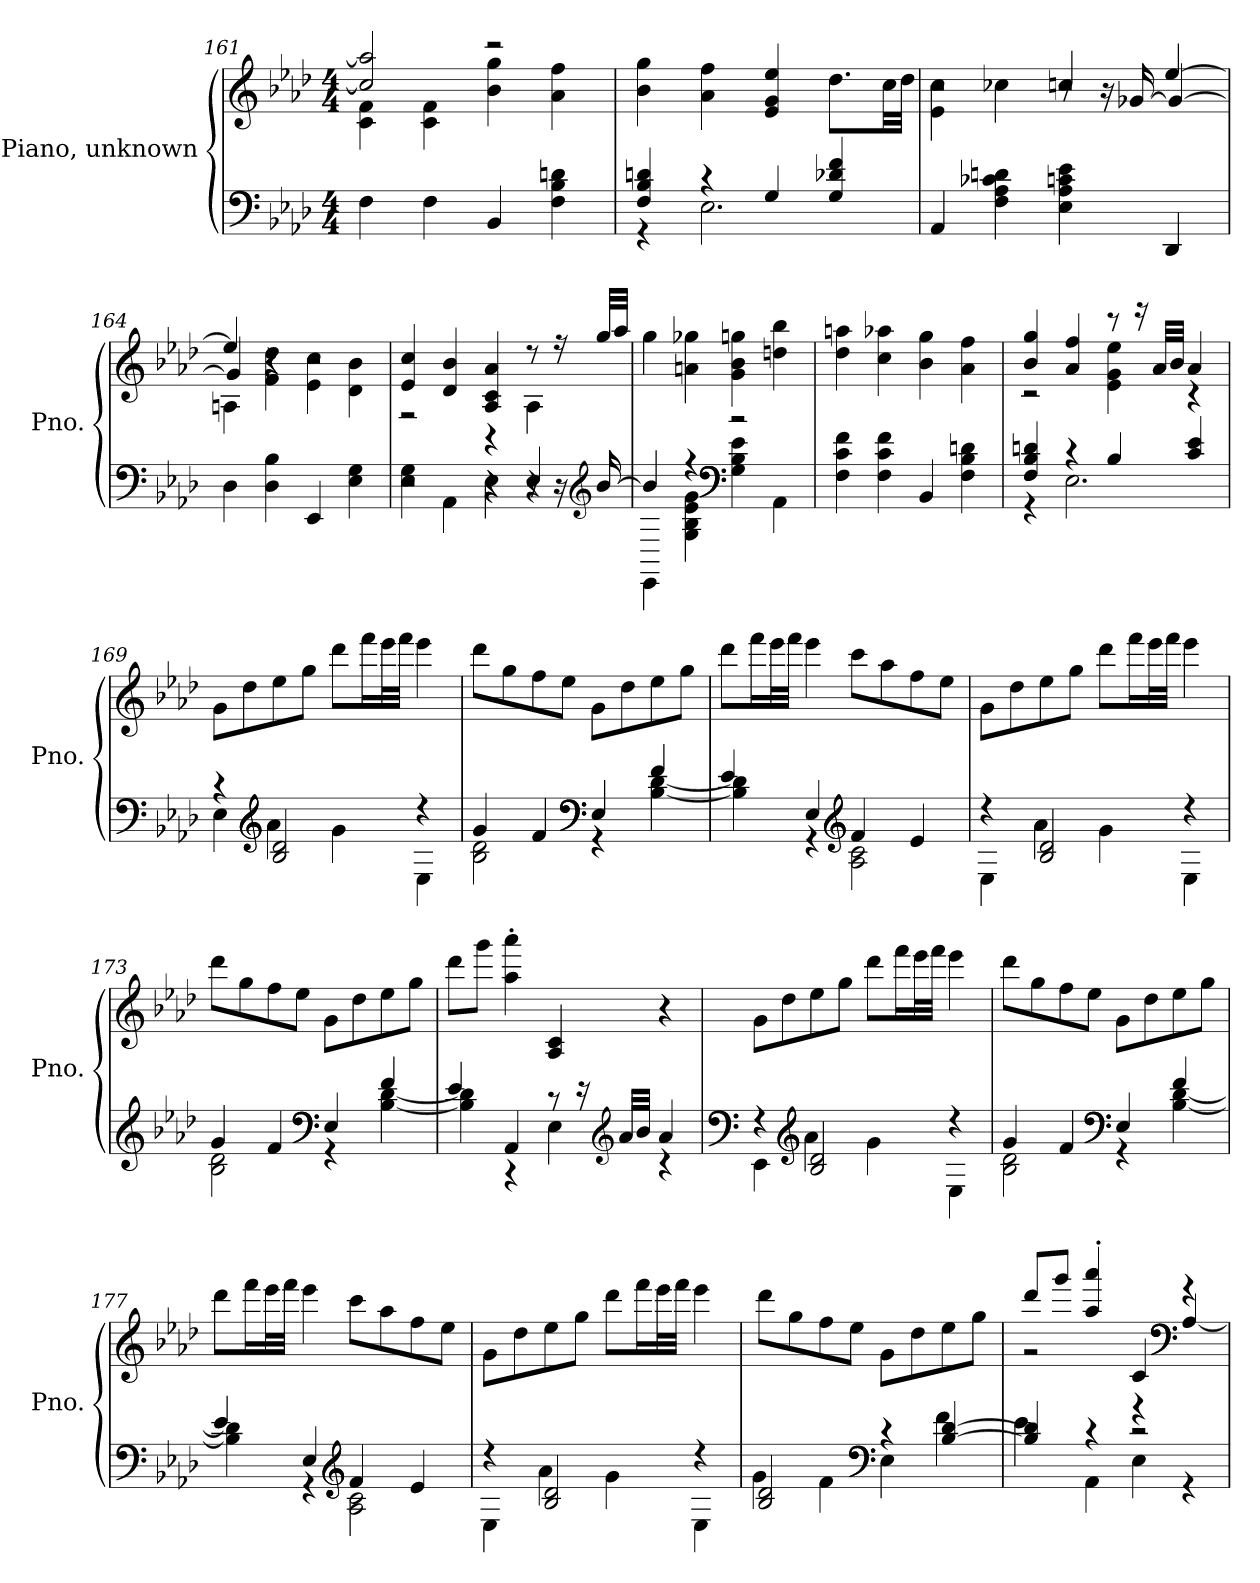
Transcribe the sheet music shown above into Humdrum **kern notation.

**kern	**kern
*part1	*part1
*staff2	*staff1
*I"Piano, unknown	*
*I'Pno.	*
*clefF4	*clefG2
*k[b-e-a-d-]	*k[b-e-a-d-]
*M4/4	*M4/4
=161	=161
*	*^
4F\	2cc/] 2aa-/]	4c\ 4f\
4F\	.	4c\ 4f\
4BB-/	2r	4b-\ 4gg\
4F\ 4B-\ 4dn\	.	4a-\ 4ff\
*	*v	*v
=162	=162
*^	*
4F/ 4B-/ 4dn/	4r	4b-\ 4gg\
4r	2.E-\	4a-\ 4ff\
4G/	.	4e-/ 4g/ 4ee-/
4G/ 4d-X/ 4f/	.	8.dd-\L
.	.	32cc\LL
.	.	32dd-\JJJ
*v	*v	*
=163	=163
*	*^
*	*	*^
4AA-/	2r	4e-\ 4cc\	2r
4F\ 4A-\ 4c-X\ 4dn\	.	4cc-X\	.
4E-\ 4A-\ 4cn\ 4e-\	4ccn/	2r	8r
.	.	.	16r
.	.	.	[16g-X/
4DD-/	[4ee-/	.	4g-/_
=164	=164	=164	=164
4D-\	4ee-/]	4An\	4g-/]
4D-\ 4B-\	4r	4f\ 4dd-\	4r
4EE-/	2r	4e-\ 4cc\	2r
4E-\ 4G\	.	4d-\ 4b-\	.
*	*	*v	*v
!!LO:LB:g=z
=165	=165	=165
*^	*	*
*	*^	*	*
2r	4E-\ 4G\	2r	4e-/ 4cc/	2r
.	4AA-\	.	4d-/ 4b-/	.
4r	4E-\	4r	4A-/ 4c/ 4a-/	4r
8r	4r	4E-/	8r	4A-\
16r	.	.	16r	.
*clefG2	*	*	*	*
[16b-/	.	.	32gg/LLL	.
.	.	.	32aa-/JJJ	.
*	*v	*v	*	*
*	*	*v	*v
=166	=166	=166
4b-/]	4EE-\	4gg\
4r	4G\ 4B-\ 4e-\ 4g\	4an\ 4gg-X\
*clefF4	*	*
2r	4G\ 4B-\ 4e-\	4g\ 4b-\ 4ggn\
.	4AA-\	4ddn\ 4bb-\
*v	*v	*
=167	=167
4F\ 4c\ 4f\	4dd-\ 4aan\
4F\ 4c\ 4f\	4cc\ 4aa-X\
4BB-/	4b-\ 4gg\
4F\ 4B-\ 4dn\	4a-\ 4ff\
=168	=168
*^	*^
4F/ 4B-/ 4dn/	4r	4b-/ 4gg/	2r
4r	2.E-\	4a-/ 4ff/	.
4B-/	.	8r	4e-\ 4g\ 4ee-\
.	.	16r	.
.	.	32a-/LLL	.
.	.	32b-/JJJ	.
4c/ 4e-/	.	4a-/	4r
*	*	*v	*v
!!LO:PB:g=z
=169	=169	=169
4r	4E-\	8g\L
.	.	8dd-\
*clefG2	*	*
2B-/ 2d-/	4a-\	8ee-\
.	.	8gg\J
.	4g\	8ddd-\L
.	.	16fff\L
.	.	32eee-\L
.	.	32fff\JJJ
4r	4E-\	4eee-\
=170	=170	=170
4g/	2B-\ 2d-\	8ddd-\L
.	.	8gg\
4f/	.	8ff\
.	.	8ee-\J
*clefF4	*	*
4E-/	4r	8g\L
.	.	8dd-\
4f/	[4B-\ [4d-\	8ee-\
.	.	8gg\J
=171	=171	=171
4e-/	4B-\] 4d-\]	8ddd-\L
.	.	16fff\L
.	.	32eee-\L
.	.	32fff\JJJ
4E-/	4r	4eee-\
*clefG2	*	*
4f/	2A-\ 2c\	8ccc\L
.	.	8aa-\
4e-/	.	8ff\
.	.	8ee-\J
!!LO:LB:g=z
=172	=172	=172
4r	4E-\	8g\L
.	.	8dd-\
2B-/ 2d-/	4a-\	8ee-\
.	.	8gg\J
.	4g\	8ddd-\L
.	.	16fff\L
.	.	32eee-\L
.	.	32fff\JJJ
4r	4E-\	4eee-\
=173	=173	=173
4g/	2B-\ 2d-\	8ddd-\L
.	.	8gg\
4f/	.	8ff\
.	.	8ee-\J
*clefF4	*	*
4E-/	4r	8g\L
.	.	8dd-\
4f/	[4B-\ [4d-\	8ee-\
.	.	8gg\J
=174	=174	=174
4e-/	4B-\] 4d-\]	8ddd-\L
.	.	8ggg\J
4AA-/	4r	4aa-\' 4aaa-\'
8r	4E-\	4A-/ 4c/
16r	.	.
*clefG2	*	*
32a-/LLL	.	.
32b-/JJJ	.	.
4a-/	4r	4r
!!LO:LB:g=z
=175	=175	=175
*clefF4	*	*
4r	4EE-\	8g\L
.	.	8dd-\
*clefG2	*	*
2B-/ 2d-/	4a-\	8ee-\
.	.	8gg\J
.	4g\	8ddd-\L
.	.	16fff\L
.	.	32eee-\L
.	.	32fff\JJJ
4r	4E-\	4eee-\
=176	=176	=176
4g/	2B-\ 2d-\	8ddd-\L
.	.	8gg\
4f/	.	8ff\
.	.	8ee-\J
*clefF4	*	*
4E-/	4r	8g\L
.	.	8dd-\
4f/	[4B-\ [4d-\	8ee-\
.	.	8gg\J
=177	=177	=177
4e-/	4B-\] 4d-\]	8ddd-\L
.	.	16fff\L
.	.	32eee-\L
.	.	32fff\JJJ
4E-/	4r	4eee-\
*clefG2	*	*
4f/	2A-\ 2c\	8ccc\L
.	.	8aa-\
4e-/	.	8ff\
.	.	8ee-\J
!!LO:LB:g=z
=178	=178	=178
4r	4E-\	8g\L
.	.	8dd-\
2B-/ 2d-/	4a-\	8ee-\
.	.	8gg\J
.	4g\	8ddd-\L
.	.	16fff\L
.	.	32eee-\L
.	.	32fff\JJJ
4r	4E-\	4eee-\
=179	=179	=179
2B-/ 2d-/	4g\	8ddd-\L
.	.	8gg\
.	4f\	8ff\
.	.	8ee-\J
*clefF4	*	*
4r	4E-\	8g\L
.	.	8dd-\
[4B-/ [4d-/	4f\	8ee-\
.	.	8gg\J
=180	=180	=180
*	*	*^
4B-/] 4d-/]	4e-\	8ddd-/L	2r
.	.	8ggg/J	.
4r	4AA-\	4aa-/' 4aaa-/'	.
2r	4E-\	4c/	4r
*	*	*clefF4	*
.	4r	4r	[4A-/
*v	*v	*	*
*	*v	*v
=	=
*-	*-
